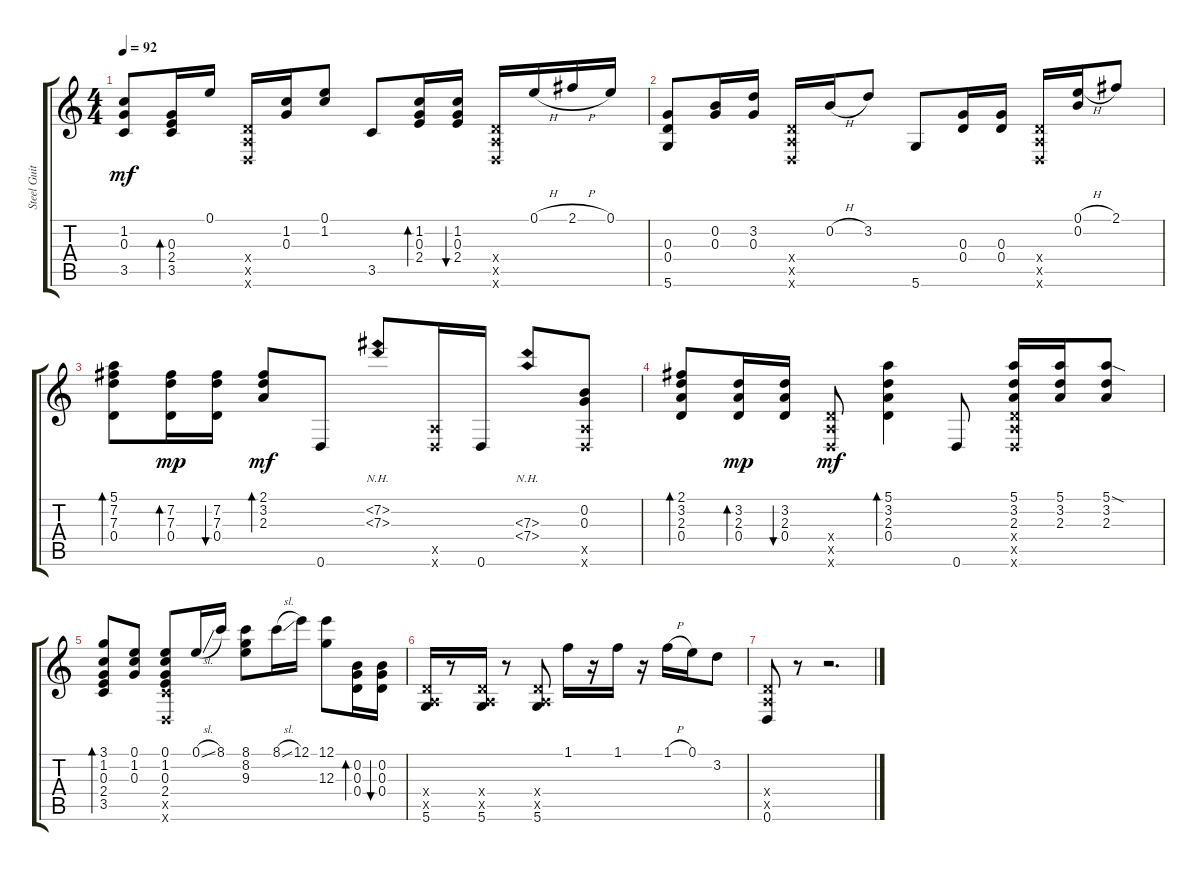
\track ("Steel Guitar" "Steel Guit") {instrument acousticguitarsteel}
\staff {score tabs}
\tuning (E4 B3 G3 D3 A2 D2) {hide}
\ts (4 4)
\tempo 92
\clef g2
\ks c
(1.2 0.3 3.5).8{dy mf} (0.3 2.4 3.5).16{bd 60} 0.1.16 (0.4{x} 0.5{x} 0.6{x}).16 (1.2 0.3).16 (0.1 1.2).8 3.5.8 (1.2 0.3 2.4).16{bd 60} (1.2 0.3 2.4).16{bu 60} (0.4{x} 0.5{x} 0.6{x}).16 0.1{h}.16 2.1{h}.16 0.1.16 |
(0.3 0.4 5.6).8 (0.2 0.3).16 (3.2 0.3).16 (0.4{x} 0.5{x} 0.6{x}).16 0.2{h}.16 3.2.8 5.6.8 (0.3 0.4).16 (0.3 0.4).16 (0.4{x} 0.5{x} 0.6{x}).16 (0.1{h} 0.2).16 2.1.8 |
(5.1 7.2 7.3 0.4).8{bd 60} (7.2 7.3 0.4).16{bd 60 dy mp} (7.2 7.3 0.4).16{bu 60} (2.1 3.2 2.3).8{bd 60 dy mf} 0.6.8 (7.2{nh} 7.3{nh}).8 (0.5{x} 0.6{x}).16 0.6.16 (7.3{nh} 7.4{nh}).8 (0.2 0.3 0.5{x} 0.6{x}).8 |
(2.1 3.2 2.3 0.4).8{bd 60} (3.2 2.3 0.4).16{bd 60 dy mp} (3.2 2.3 0.4).16{bu 60} (0.4{x} 0.5{x} 0.6{x}).8{dy mf} (5.1 3.2 2.3 0.4).4{bd 60} 0.6.8 (5.1 3.2 2.3 0.4{x} 0.5{x} 0.6{x}).16 (5.1 3.2 2.3).16 (5.1{sod} 3.2 2.3).8 |
(3.1 1.2 0.3 2.4 3.5).8{bd 60} (0.1 1.2 0.3).8 (0.1 1.2 0.3 2.4 3.5{x} 0.6{x}).8 0.1{sl}.16 8.1.16 (8.1 8.2 9.3).8 8.1{sl}.16 12.1.16 (12.1 12.3).8 (0.2 0.3 0.4).16{bd 60} (0.2 0.3 0.4).16{bu 60} |
(0.4{x} 0.5{x} 5.6).16 r.8 (0.4{x} 0.5{x} 5.6).16 r.8 (0.4{x} 0.5{x} 5.6).8 1.1.16 r.16 1.1.16 r.16 1.1{h}.16 0.1.16 3.2.8 |
(0.4{x} 0.5{x} 0.6).8 r.8 r.2{d}
